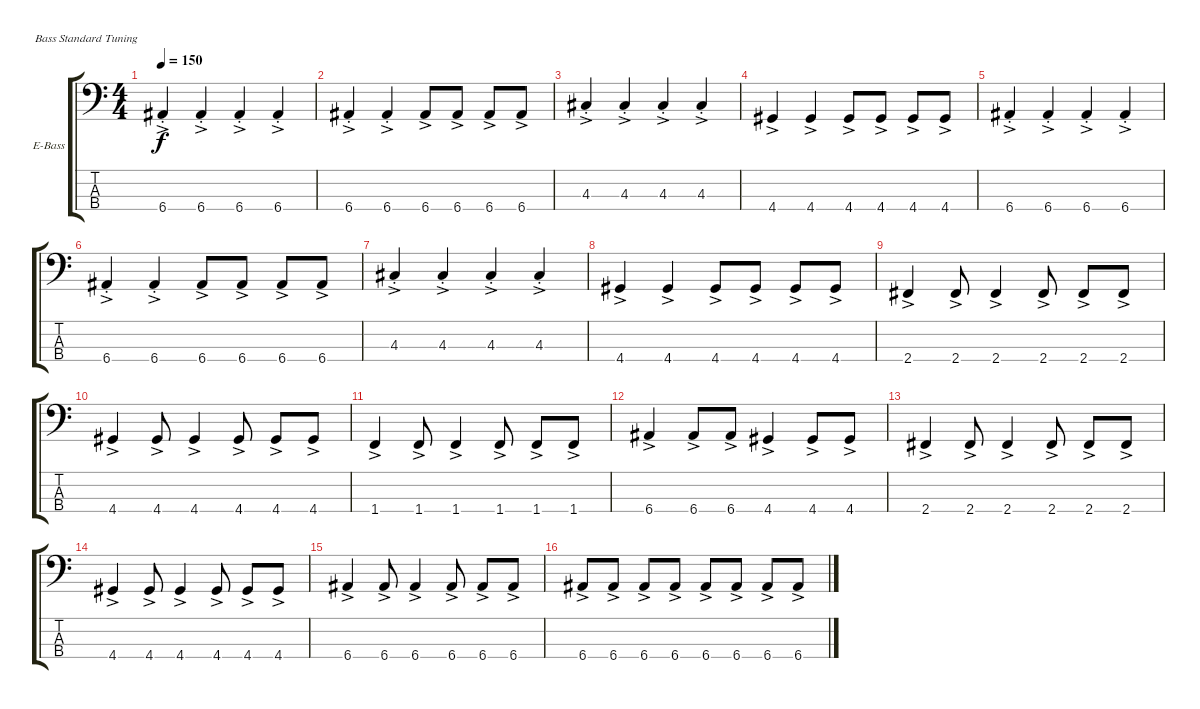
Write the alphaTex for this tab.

\defaultSystemsLayout 4
\bracketExtendMode groupsimilarinstruments
\firstSystemTrackNameOrientation horizontal
\otherSystemsTrackNameOrientation horizontal
\track ("Electric Bass" "E-Bass") {instrument electricbassfinger}
\staff {score tabs}
\tuning (G2 D2 A1 E1)
\ts (4 4)
\tempo 150
\clef f4
\scale
0.333333
\ks c
6.4{ac st}.4{dy f} 6.4{ac st}.4 6.4{ac st}.4 6.4{ac st}.4 |
\scale
0.333333 6.4{ac st}.4 6.4{ac st}.4 6.4{ac}.8 6.4{ac}.8 6.4{ac}.8 6.4{ac}.8 |
\scale
0.333333 4.3{ac st}.4 4.3{ac st}.4 4.3{ac st}.4 4.3{ac st}.4 |
\scale
0.333333 4.4{ac}.4 4.4{ac}.4 4.4{ac}.8 4.4{ac}.8 4.4{ac}.8 4.4{ac}.8 |
\scale
0.333333 6.4{ac st}.4 6.4{ac st}.4 6.4{ac st}.4 6.4{ac st}.4 |
\scale
0.333333 6.4{ac st}.4 6.4{ac st}.4 6.4{ac}.8 6.4{ac}.8 6.4{ac}.8 6.4{ac}.8 |
\scale
0.333333 4.3{ac st}.4 4.3{ac st}.4 4.3{ac st}.4 4.3{ac st}.4 |
\scale
0.333333 4.4{ac}.4 4.4{ac}.4 4.4{ac}.8 4.4{ac}.8 4.4{ac}.8 4.4{ac}.8 |
\scale
0.333333 2.4{ac}.4 2.4{ac}.8 2.4{ac}.4 2.4{ac}.8 2.4{ac}.8 2.4{ac}.8 |
\scale
0.333333 4.4{ac}.4 4.4{ac}.8 4.4{ac}.4 4.4{ac}.8 4.4{ac}.8 4.4{ac}.8 |
\scale
0.333333 1.4{ac}.4 1.4{ac}.8 1.4{ac}.4 1.4{ac}.8 1.4{ac}.8 1.4{ac}.8 |
\scale
0.333333 6.4{ac}.4 6.4{ac}.8 6.4{ac}.8 4.4{ac}.4 4.4{ac}.8 4.4{ac}.8 |
\scale
0.333333 2.4{ac}.4 2.4{ac}.8 2.4{ac}.4 2.4{ac}.8 2.4{ac}.8 2.4{ac}.8 |
\scale
0.333333 4.4{ac}.4 4.4{ac}.8 4.4{ac}.4 4.4{ac}.8 4.4{ac}.8 4.4{ac}.8 |
\scale
0.333333 6.4{ac}.4 6.4{ac}.8 6.4{ac}.4 6.4{ac}.8 6.4{ac}.8 6.4{ac}.8 |
\scale
0.333333 6.4{ac}.8 6.4{ac}.8 6.4{ac}.8 6.4{ac}.8 6.4{ac}.8 6.4{ac}.8 6.4{ac}.8 6.4{ac}.8
